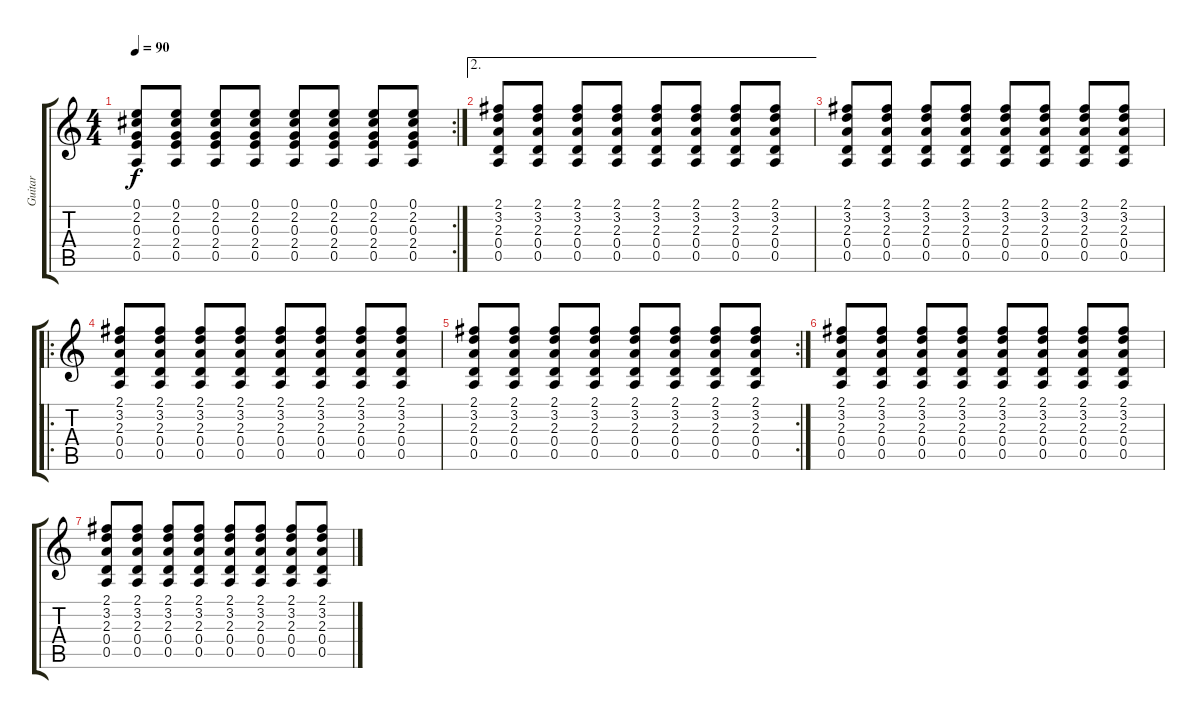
\track ("Guitar" "Guitar") {instrument acousticguitarsteel}
\staff {score tabs}
\tuning (E4 B3 G3 D3 A2 E2) {hide}
\rc 2
\ts (4 4)
\tempo 90
\clef g2
\ks c
(0.1 2.2 0.3 2.4 0.5).8{dy f} (0.1 2.2 0.3 2.4 0.5).8 (0.1 2.2 0.3 2.4 0.5).8 (0.1 2.2 0.3 2.4 0.5).8 (0.1 2.2 0.3 2.4 0.5).8 (0.1 2.2 0.3 2.4 0.5).8 (0.1 2.2 0.3 2.4 0.5).8 (0.1 2.2 0.3 2.4 0.5).8 |
\ae 2
(2.1 3.2 2.3 0.4 0.5).8 (2.1 3.2 2.3 0.4 0.5).8 (2.1 3.2 2.3 0.4 0.5).8 (2.1 3.2 2.3 0.4 0.5).8 (2.1 3.2 2.3 0.4 0.5).8 (2.1 3.2 2.3 0.4 0.5).8 (2.1 3.2 2.3 0.4 0.5).8 (2.1 3.2 2.3 0.4 0.5).8 |
(2.1 3.2 2.3 0.4 0.5).8 (2.1 3.2 2.3 0.4 0.5).8 (2.1 3.2 2.3 0.4 0.5).8 (2.1 3.2 2.3 0.4 0.5).8 (2.1 3.2 2.3 0.4 0.5).8 (2.1 3.2 2.3 0.4 0.5).8 (2.1 3.2 2.3 0.4 0.5).8 (2.1 3.2 2.3 0.4 0.5).8 |
\ro
(2.1 3.2 2.3 0.4 0.5).8 (2.1 3.2 2.3 0.4 0.5).8 (2.1 3.2 2.3 0.4 0.5).8 (2.1 3.2 2.3 0.4 0.5).8 (2.1 3.2 2.3 0.4 0.5).8 (2.1 3.2 2.3 0.4 0.5).8 (2.1 3.2 2.3 0.4 0.5).8 (2.1 3.2 2.3 0.4 0.5).8 |
\rc 2
(2.1 3.2 2.3 0.4 0.5).8 (2.1 3.2 2.3 0.4 0.5).8 (2.1 3.2 2.3 0.4 0.5).8 (2.1 3.2 2.3 0.4 0.5).8 (2.1 3.2 2.3 0.4 0.5).8 (2.1 3.2 2.3 0.4 0.5).8 (2.1 3.2 2.3 0.4 0.5).8 (2.1 3.2 2.3 0.4 0.5).8 |
(2.1 3.2 2.3 0.4 0.5).8{volume 0} (2.1 3.2 2.3 0.4 0.5).8 (2.1 3.2 2.3 0.4 0.5).8 (2.1 3.2 2.3 0.4 0.5).8 (2.1 3.2 2.3 0.4 0.5).8 (2.1 3.2 2.3 0.4 0.5).8 (2.1 3.2 2.3 0.4 0.5).8 (2.1 3.2 2.3 0.4 0.5).8 |
(2.1 3.2 2.3 0.4 0.5).8 (2.1 3.2 2.3 0.4 0.5).8 (2.1 3.2 2.3 0.4 0.5).8 (2.1 3.2 2.3 0.4 0.5).8 (2.1 3.2 2.3 0.4 0.5).8 (2.1 3.2 2.3 0.4 0.5).8 (2.1 3.2 2.3 0.4 0.5).8 (2.1 3.2 2.3 0.4 0.5).8
